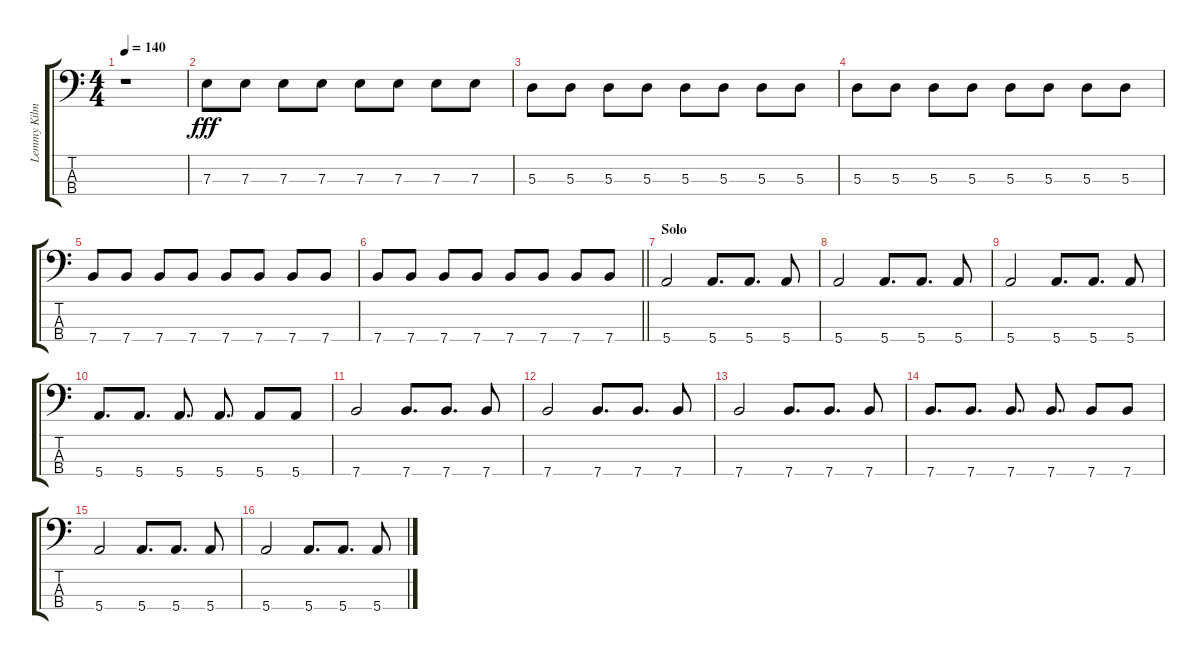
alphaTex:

\track ("Lemmy Kilmister (Bass)" "Lemmy Kilm") {instrument distortionguitar}
\staff {score tabs}
\tuning (G2 D2 A1 E1) {hide}
\ts (4 4)
\tempo 140
\clef f4
\ks c
r.1{dy fff} |
7.3.8 7.3.8 7.3.8 7.3.8 7.3.8 7.3.8 7.3.8 7.3.8 |
5.3.8 5.3.8 5.3.8 5.3.8 5.3.8 5.3.8 5.3.8 5.3.8 |
5.3.8 5.3.8 5.3.8 5.3.8 5.3.8 5.3.8 5.3.8 5.3.8 |
7.4.8 7.4.8 7.4.8 7.4.8 7.4.8 7.4.8 7.4.8 7.4.8 |
\barLineRight lightlight
7.4.8 7.4.8 7.4.8 7.4.8 7.4.8 7.4.8 7.4.8 7.4.8 |
\section ("" "Solo")
5.4.2 5.4.8{d} 5.4.8{d} 5.4.8 |
5.4.2 5.4.8{d} 5.4.8{d} 5.4.8 |
5.4.2 5.4.8{d} 5.4.8{d} 5.4.8 |
5.4.8{d} 5.4.8{d} 5.4.8{d} 5.4.8{d} 5.4.8 5.4.8 |
7.4.2 7.4.8{d} 7.4.8{d} 7.4.8 |
7.4.2 7.4.8{d} 7.4.8{d} 7.4.8 |
7.4.2 7.4.8{d} 7.4.8{d} 7.4.8 |
7.4.8{d} 7.4.8{d} 7.4.8{d} 7.4.8{d} 7.4.8 7.4.8 |
5.4.2 5.4.8{d} 5.4.8{d} 5.4.8 |
5.4.2 5.4.8{d} 5.4.8{d} 5.4.8
